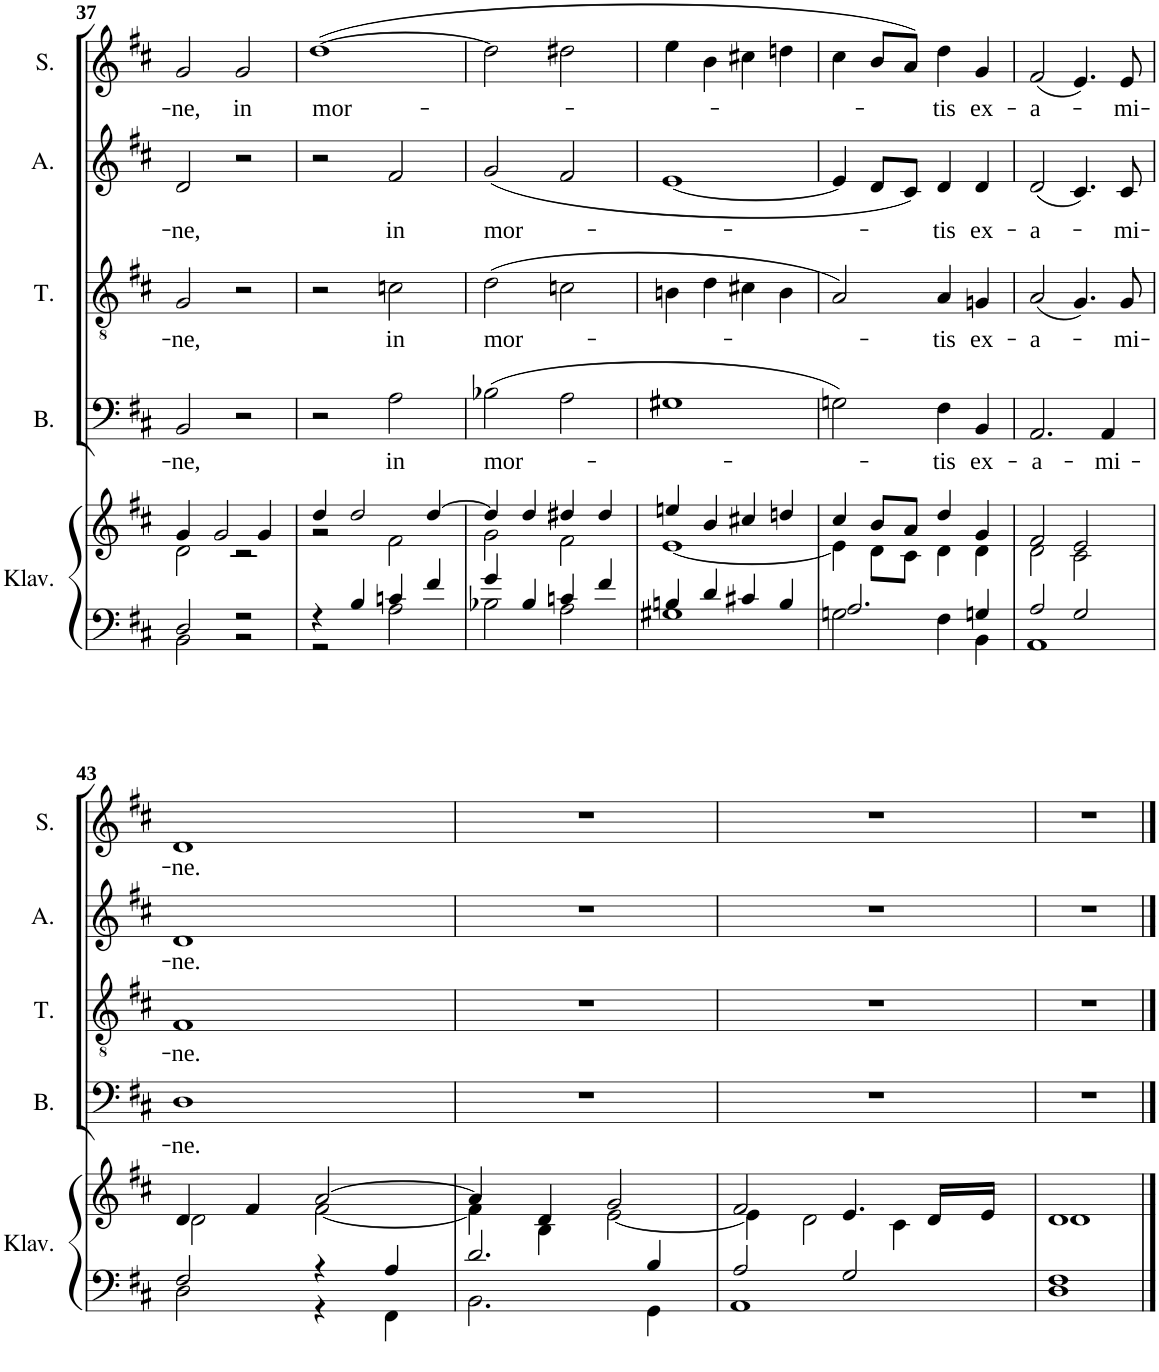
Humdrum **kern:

**kern	**kern	**kern	**text	**kern	**text	**kern	**text	**kern	**text
*part5	*part5	*part4	*part4	*part3	*part3	*part2	*part2	*part1	*part1
*staff6	*staff5	*staff4	*staff4	*staff3	*staff3	*staff2	*staff2	*staff1	*staff1
*I"Klaver	*	*I"Bass	*	*I"Tenor	*	*I"Alto	*	*I"Soprano	*
*I'Klav.	*	*I'B.	*	*I'T.	*	*I'A.	*	*I'S.	*
!!LO:PB:g=z
*clefF4	*clefG2	*clefF4	*	*clefGv2	*	*clefG2	*	*clefG2	*
*k[f#c#]	*k[f#c#]	*k[f#c#]	*	*k[f#c#]	*	*k[f#c#]	*	*k[f#c#]	*
*D:	*D:	*D:	*	*D:	*	*D:	*	*D:	*
*M2/2	*M2/2	*M2/2	*	*M2/2	*	*M2/2	*	*M2/2	*
*met(c|)	*met(c|)	*met(c|)	*	*met(c|)	*	*met(c|)	*	*met(c|)	*
=37	=37	=37	=37	=37	=37	=37	=37	=37	=37
*^	*^	*	*	*	*	*	*	*	*
!	!	!	!	!	!LO:LY:b	!	!LO:LY:b	!	!LO:LY:b	!	!LO:LY:b
2D/	2BB\	4g/	2d\	2BB/	-ne,	2G/	-ne,	2d/	-ne,	2g/	-ne,
.	.	2g/	.	.	.	.	.	.	.	.	.
!	!	!	!	!	!	!	!	!	!	!	!LO:LY:b
2r	2r	.	2r	2r	.	2r	.	2r	.	2g/	in
.	.	4g/	.	.	.	.	.	.	.	.	.
=38	=38	=38	=38	=38	=38	=38	=38	=38	=38	=38	=38
!	!	!	!	!	!	!	!	!	!	!	!LO:LY:b
4r	2r	4dd/	2r	2r	.	2r	.	2r	.	(>[1dd	mor-
4B/	.	2dd/	.	.	.	.	.	.	.	.	.
!	!	!	!	!	!LO:LY:b	!	!LO:LY:b	!	!LO:LY:b	!	!
4cn/	2A\	.	2f#\	2A\	in	2cn\	in	2f#/	in	.	.
4f#/	.	[>4dd/	.	.	.	.	.	.	.	.	.
=39	=39	=39	=39	=39	=39	=39	=39	=39	=39	=39	=39
!	!	!	!	!	!LO:LY:b	!	!LO:LY:b	!	!LO:LY:b	!	!
4g/	2B-X\	4dd/]	2g\	(>2B-X\	mor-	(>2d\	mor-	(<2g/	mor-	2dd\]	.
4B-/	.	4dd/	.	.	.	.	.	.	.	.	.
4cn/	2A\	4dd#X/	2f#\	2A\	.	2cn\	.	2f#/	.	2dd#X\	.
4f#/	.	4dd#/	.	.	.	.	.	.	.	.	.
=40	=40	=40	=40	=40	=40	=40	=40	=40	=40	=40	=40
4Bn/	1G#X	4een/	[<1e	1G#X	.	4Bn\	.	[1e	.	4ee\	.
4d/	.	4b/	.	.	.	4d\	.	.	.	4b\	.
4c#X/	.	4cc#X/	.	.	.	4c#X\	.	.	.	4cc#X\	.
4B/	.	4ddn/	.	.	.	4B\	.	.	.	4ddn\	.
=41	=41	=41	=41	=41	=41	=41	=41	=41	=41	=41	=41
2.A/	2Gn\	4cc#/	4e\]	2Gn\)	.	2A/)	.	4e/]	.	4cc#\	.
.	.	8b/L	8d\L	.	.	.	.	8d/L	.	8b/L	.
.	.	8a/J	8c#\J	.	.	.	.	8c#/J)	.	8a/J)	.
!	!	!	!	!	!LO:LY:b	!	!LO:LY:b	!	!LO:LY:b	!	!LO:LY:b
.	4F#\	4dd/	4d\	4F#\	-tis	4A/	-tis	4d/	-tis	4dd\	-tis
!	!	!	!	!	!LO:LY:b	!	!LO:LY:b	!	!LO:LY:b	!	!LO:LY:b
4Gn/	4BB\	4g/	4d\	4BB/	ex-	4Gn/	ex-	4d/	ex-	4g/	ex-
=42	=42	=42	=42	=42	=42	=42	=42	=42	=42	=42	=42
!	!	!	!	!	!LO:LY:b	!	!LO:LY:b	!	!LO:LY:b	!	!LO:LY:b
2A/	1AA	2f#/	2d\	2.AA/	-a-	(<2A/	-a-	(<2d/	-a-	(<2f#/	-a-
2G/	.	2e/	2c#\	.	.	4.G/)	.	4.c#/)	.	4.e/)	.
!	!	!	!	!	!LO:LY:b	!	!	!	!	!	!
.	.	.	.	4AA/	-mi-	.	.	.	.	.	.
!	!	!	!	!	!	!	!LO:LY:b	!	!LO:LY:b	!	!LO:LY:b
.	.	.	.	.	.	8G/	-mi-	8c#/	-mi-	8e/	-mi-
!!LO:LB:g=z
=43	=43	=43	=43	=43	=43	=43	=43	=43	=43	=43	=43
!	!	!	!	!	!LO:LY:b	!	!LO:LY:b	!	!LO:LY:b	!	!LO:LY:b
2F#/	2D\	4d/	2d\	1D	-ne.	1F#	-ne.	1d	-ne.	1d	-ne.
.	.	4f#/	.	.	.	.	.	.	.	.	.
4r	4r	[>2a/	[<2f#\	.	.	.	.	.	.	.	.
4A/	4FF#\	.	.	.	.	.	.	.	.	.	.
=44	=44	=44	=44	=44	=44	=44	=44	=44	=44	=44	=44
2.d/	2.BB\	4a/]	4f#\]	1r	.	1r	.	1r	.	1r	.
.	.	4d/	4B\	.	.	.	.	.	.	.	.
.	.	2g/	[<2e\	.	.	.	.	.	.	.	.
4B/	4GG\	.	.	.	.	.	.	.	.	.	.
=45	=45	=45	=45	=45	=45	=45	=45	=45	=45	=45	=45
2A/	1AA	2f#/	4e\]	1r	.	1r	.	1r	.	1r	.
.	.	.	2d\	.	.	.	.	.	.	.	.
2G/	.	4.e/	.	.	.	.	.	.	.	.	.
.	.	.	4c#\	.	.	.	.	.	.	.	.
.	.	16d/LL	.	.	.	.	.	.	.	.	.
.	.	16e/JJ	.	.	.	.	.	.	.	.	.
=46	=46	=46	=46	=46	=46	=46	=46	=46	=46	=46	=46
1F#	1D	1d	1d	1r	.	1r	.	1r	.	1r	.
*v	*v	*	*	*	*	*	*	*	*	*	*
*	*v	*v	*	*	*	*	*	*	*	*
==	==	==	==	==	==	==	==	==	==
*-	*-	*-	*-	*-	*-	*-	*-	*-	*-
